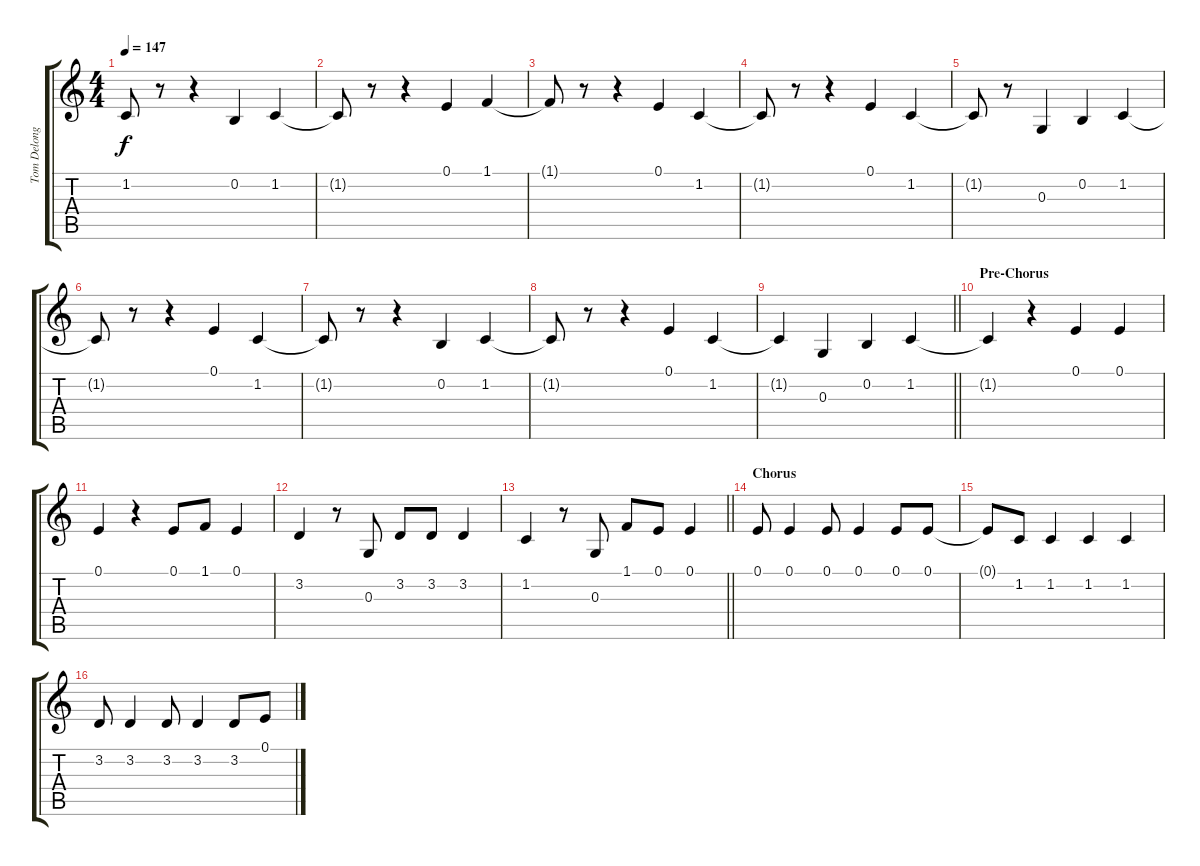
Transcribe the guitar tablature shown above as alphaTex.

\track ("Tom Delonge - Vocals" "Tom Delong") {instrument altosax}
\staff {score tabs}
\tuning (E4 B3 G3 D3 A2 E2) {hide}
\ts (4 4)
\tempo 147
\clef g2
\ks c
1.2{t}.8{dy f} r.8 r.4 0.2.4 1.2.4 |
1.2{t}.8 r.8 r.4 0.1.4 1.1.4 |
1.1{t}.8 r.8 r.4 0.1.4 1.2.4 |
1.2{t}.8 r.8 r.4 0.1.4 1.2.4 |
1.2{t}.8 r.8 0.3.4 0.2.4 1.2.4 |
1.2{t}.8 r.8 r.4 0.1.4 1.2.4 |
1.2{t}.8 r.8 r.4 0.2.4 1.2.4 |
1.2{t}.8 r.8 r.4 0.1.4 1.2.4 |
\barLineRight lightlight
1.2{t}.4 0.3.4 0.2.4 1.2.4 |
\section ("" "Pre-Chorus")
1.2{t}.4 r.4 0.1.4 0.1.4 |
0.1.4 r.4 0.1.8 1.1.8 0.1.4 |
3.2.4 r.8 0.3.8 3.2.8 3.2.8 3.2.4 |
\barLineRight lightlight
1.2.4 r.8 0.3.8 1.1.8 0.1.8 0.1.4 |
\section ("" "Chorus")
0.1.8 0.1.4 0.1.8 0.1.4 0.1.8 0.1.8 |
0.1{t}.8 1.2.8 1.2.4 1.2.4 1.2.4 |
3.2.8 3.2.4 3.2.8 3.2.4 3.2.8 0.1.8
